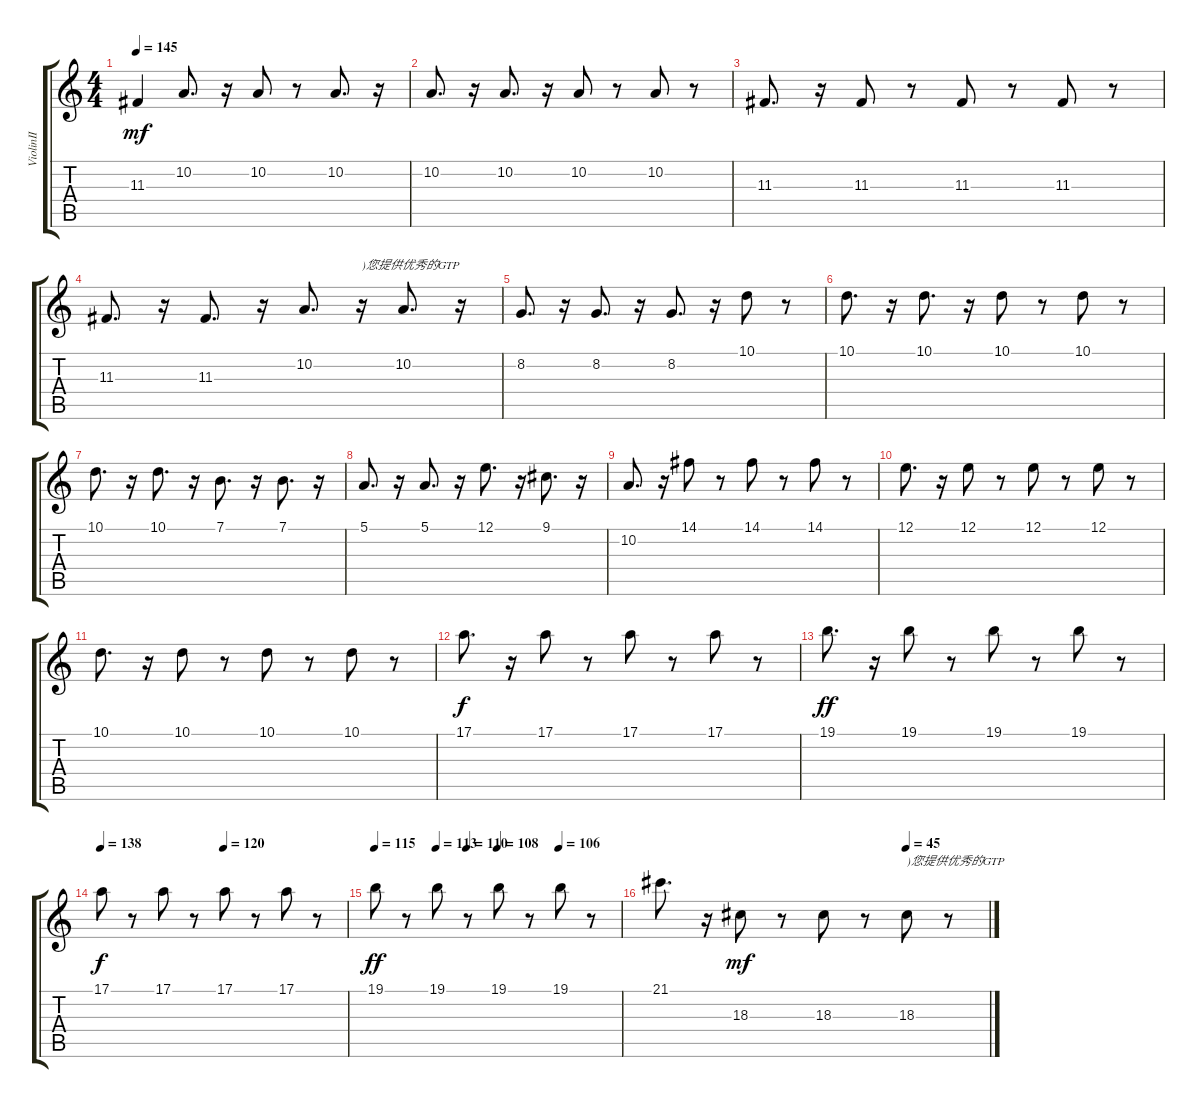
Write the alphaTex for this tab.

\track ("ViolinⅡ" "ViolinⅡ") {instrument stringensemble1}
\staff {score tabs}
\tuning (E4 B3 G3 D3 A2 E2) {hide}
\ts (4 4)
\tempo 145
\clef g2
\ks c
11.3.4{dy mf} 10.2.8{d} r.16 10.2.8 r.8 10.2.8{d} r.16 |
10.2.8{d} r.16 10.2.8{d} r.16 10.2.8 r.8 10.2.8 r.8 |
11.3.8{d} r.16 11.3.8 r.8 11.3.8 r.8 11.3.8 r.8 |
11.3.8{d} r.16 11.3.8{d} r.16 10.2.8{d} r.16{txt ")您提供优秀的GTP"} 10.2.8{d} r.16 |
8.2.8{d} r.16 8.2.8{d} r.16 8.2.8{d} r.16 10.1.8 r.8 |
10.1.8{d} r.16 10.1.8{d} r.16 10.1.8 r.8 10.1.8 r.8 |
10.1.8{d} r.16 10.1.8{d} r.16 7.1.8{d} r.16 7.1.8{d} r.16 |
5.1.8{d} r.16 5.1.8{d} r.16 12.1.8{d} r.16 9.1.8{d} r.16 |
10.2.8{d volume 10} r.16 14.1.8 r.8 14.1.8 r.8 14.1.8 r.8 |
12.1.8{d} r.16 12.1.8 r.8 12.1.8 r.8 12.1.8 r.8 |
10.1.8{d} r.16 10.1.8 r.8 10.1.8 r.8 10.1.8 r.8 |
17.1.8{d dy f} r.16 17.1.8 r.8 17.1.8 r.8 17.1.8 r.8 |
19.1.8{d dy ff} r.16 19.1.8 r.8 19.1.8 r.8 19.1.8 r.8 |
\tempo 138
\tempo (120 0.5)
17.1.8{dy f} r.8 17.1.8 r.8 17.1.8 r.8 17.1.8 r.8 |
\tempo 115
\tempo (113 0.25)
\tempo (110 0.375)
\tempo (108 0.5)
\tempo (106 0.75)
19.1.8{dy ff} r.8 19.1.8 r.8 19.1.8 r.8 19.1.8 r.8 |
\tempo (45 0.75)
21.1.8{d} r.16 18.3.8{dy mf} r.8 18.3.8 r.8 18.3.8{txt ")您提供优秀的GTP"} r.8
